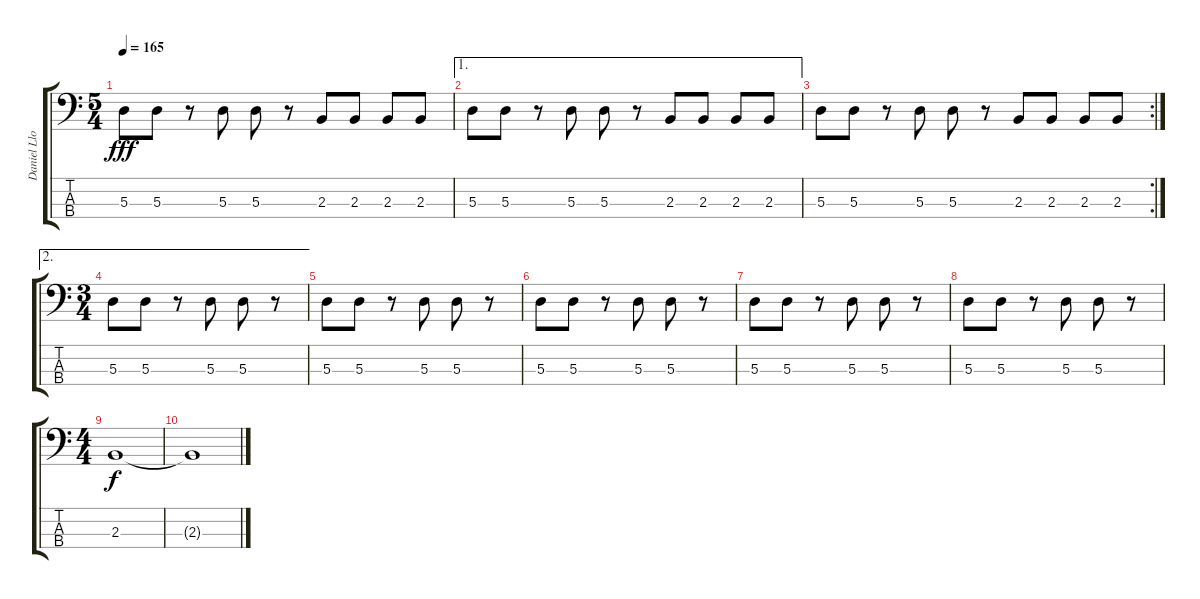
\track ("Daniel Llorca (bass)" "Daniel Llo") {instrument electricbassfinger}
\staff {score tabs}
\tuning (G2 D2 A1 E1) {hide}
\ts (5 4)
\tempo 165
\clef f4
\ks c
5.3.8{dy fff} 5.3.8 r.8 5.3.8 5.3.8 r.8 2.3.8 2.3.8 2.3.8 2.3.8 |
\ae 1
5.3.8 5.3.8 r.8 5.3.8 5.3.8 r.8 2.3.8 2.3.8 2.3.8 2.3.8 |
\rc 2
5.3.8 5.3.8 r.8 5.3.8 5.3.8 r.8 2.3.8 2.3.8 2.3.8 2.3.8 |
\ae 2
\ts (3 4)
5.3.8 5.3.8 r.8 5.3.8 5.3.8 r.8 |
5.3.8 5.3.8 r.8 5.3.8 5.3.8 r.8 |
5.3.8 5.3.8 r.8 5.3.8 5.3.8 r.8 |
5.3.8 5.3.8 r.8 5.3.8 5.3.8 r.8 |
5.3.8 5.3.8 r.8 5.3.8 5.3.8 r.8 |
\ts (4 4)
2.3.1{dy f} |
2.3{t}.1
